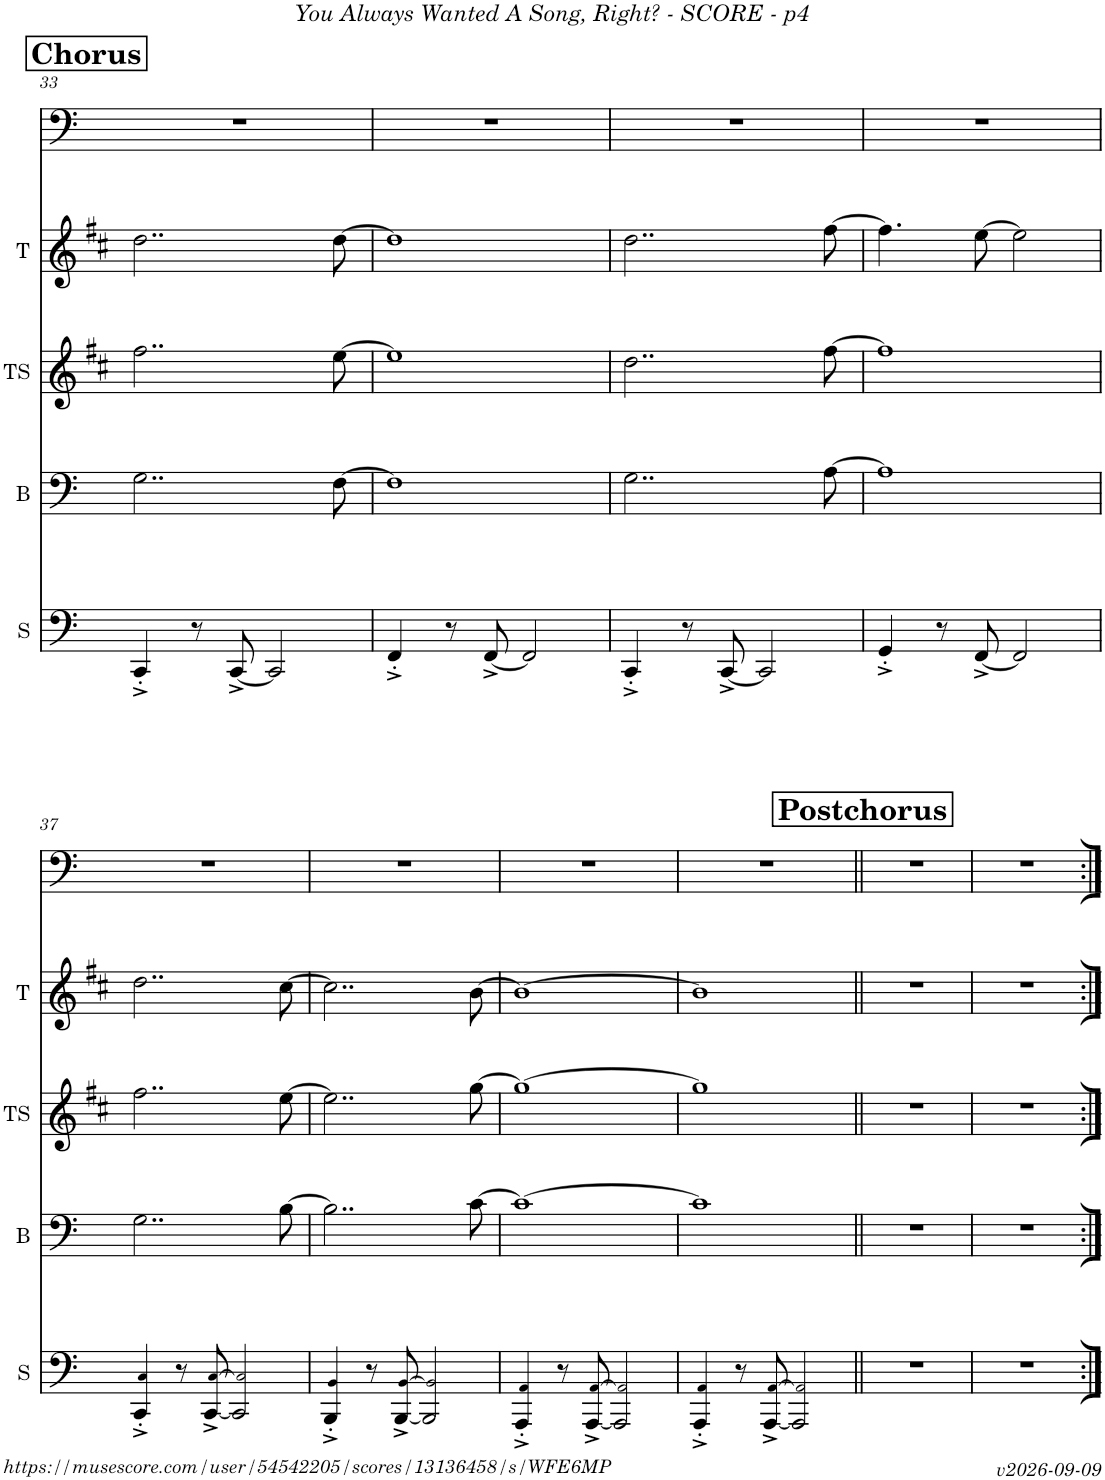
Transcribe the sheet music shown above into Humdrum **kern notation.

**kern	**kern	**kern	**kern	**kern
*part5	*part4	*part3	*part2	*part1
*staff5	*staff4	*staff3	*staff2	*staff1
*I"Sousa	*I"Trombone	*I"Tenor Sax	*I"Trumpet	*I"Buddy
*I'S	*	*I'TS	*I'T	*
!!LO:PB:g=z
*clefF4	*clefF4	*clefG2	*clefG2	*clefF4
*	*	*Trd8c14	*Trd1c2	*
*k[]	*k[]	*k[f#c#]	*k[f#c#]	*k[]
*M2/2	*M2/2	*M2/2	*M2/2	*M2/2
*met(c|)	*met(c|)	*met(c|)	*met(c|)	*met(c|)
!!LO:REH:place=s1:a:B:cj:fs=14:t=Chorus
=33	=33	=33	=33	=33
4CC'^/	2..G\	2..ff#\	2..dd\	1r
8r	.	.	.	.
[8CC^/	.	.	.	.
2CC/]	.	.	.	.
.	[8F\	[8ee\	[8dd\	.
=34	=34	=34	=34	=34
4FF'^/	1F]	1ee]	1dd]	1r
8r	.	.	.	.
[8FF^/	.	.	.	.
2FF/]	.	.	.	.
=35	=35	=35	=35	=35
4CC'^/	2..G\	2..dd\	2..dd\	1r
8r	.	.	.	.
[8CC^/	.	.	.	.
2CC/]	.	.	.	.
.	[8A\	[8ff#\	[8ff#\	.
=36	=36	=36	=36	=36
4GG'^/	1A]	1ff#]	4.ff#\]	1r
8r	.	.	.	.
[8FF^/	.	.	[8ee\	.
2FF/]	.	.	2ee\]	.
!!LO:LB:g=z
=37	=37	=37	=37	=37
4CC/'^ 4C/'^	2..G\	2..ff#\	2..dd\	1r
8r	.	.	.	.
[8CC/^ 8C/^	.	.	.	.
2CC/] 2C/	.	.	.	.
.	[8B\	[8ee\	[8cc#\	.
=38	=38	=38	=38	=38
4BBB/'^ 4BB/'^	2..B\]	2..ee\]	2..cc#\]	1r
8r	.	.	.	.
[8BBB/^ 8BB/^	.	.	.	.
2BBB/] 2BB/	.	.	.	.
.	[8c\	[8gg\	[8b\	.
=39	=39	=39	=39	=39
4AAA/'^ 4AA/'^	1c_	1gg_	1b_	1r
8r	.	.	.	.
[8AAA/^ 8AA/^	.	.	.	.
2AAA/] 2AA/	.	.	.	.
=40	=40	=40	=40	=40
4AAA/'^ 4AA/'^	1c]	1gg]	1b]	1r
8r	.	.	.	.
[8AAA/^ 8AA/^	.	.	.	.
2AAA/] 2AA/	.	.	.	.
!!LO:REH:place=s1:a:B:cj:fs=14:t=Postchorus
=41||	=41||	=41||	=41||	=41||
1r	1r	1r	1r	1r
=42	=42	=42	=42	=42
1r	1r	1r	1r	1r
=:|!	=:|!	=:|!	=:|!	=:|!
*-	*-	*-	*-	*-
